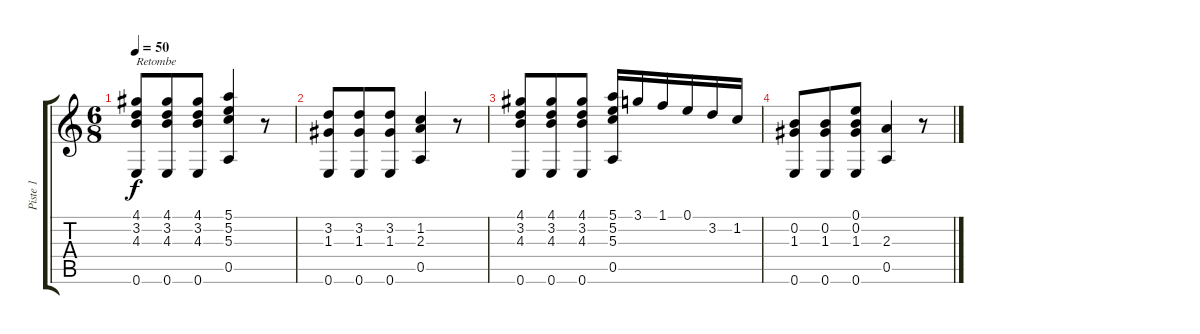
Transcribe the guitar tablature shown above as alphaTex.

\track ("Piste 1" "Piste 1") {instrument acousticguitarnylon}
\staff {score tabs}
\tuning (E4 B3 G3 D3 A2 E2) {hide}
\ts (6 8)
\tempo 50
\clef g2
\ks c
(4.1 3.2 4.3 0.6).8{txt "Retombe" dy f} (4.1 3.2 4.3 0.6).8 (4.1 3.2 4.3 0.6).8 (5.1 5.2 5.3 0.5).4 r.8 |
(3.2 1.3 0.6).8 (3.2 1.3 0.6).8 (3.2 1.3 0.6).8 (1.2 2.3 0.5).4 r.8 |
(4.1 3.2 4.3 0.6).8 (4.1 3.2 4.3 0.6).8 (4.1 3.2 4.3 0.6).8 (5.1 5.2 5.3 0.5).16 3.1.16 1.1.16 0.1.16 3.2.16 1.2.16 |
(0.2 1.3 0.6).8 (0.2 1.3 0.6).8 (0.1 0.2 1.3 0.6).8 (2.3 0.5).4 r.8
